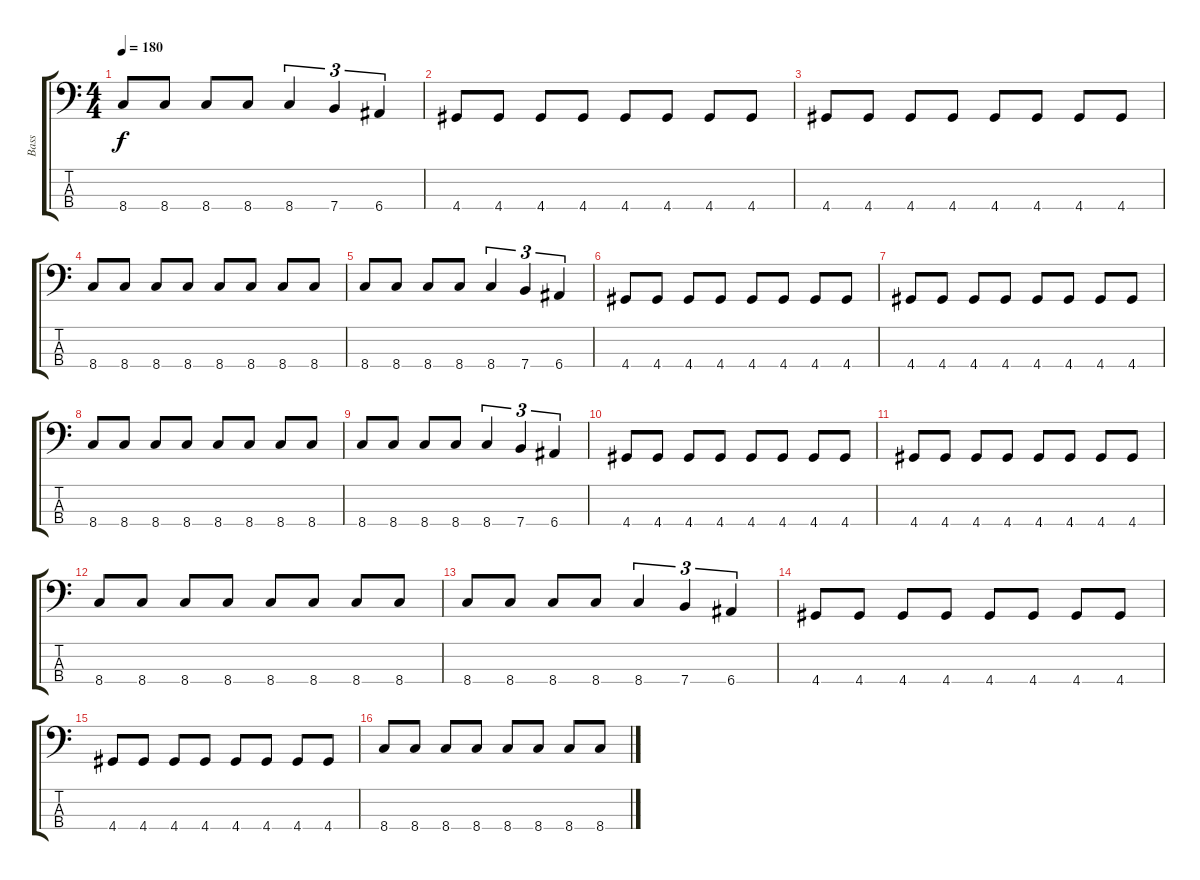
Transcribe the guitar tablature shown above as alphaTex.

\track ("Bass" "Bass") {instrument electricbasspick}
\staff {score tabs}
\tuning (G2 D2 A1 E1) {hide}
\ts (4 4)
\tempo 180
\clef f4
\ks c
8.4.8{dy f} 8.4.8 8.4.8 8.4.8 8.4.4{tu (3 2)} 7.4.4{tu (3 2)} 6.4.4{tu (3 2)} |
4.4.8 4.4.8 4.4.8 4.4.8 4.4.8 4.4.8 4.4.8 4.4.8 |
4.4.8 4.4.8 4.4.8 4.4.8 4.4.8 4.4.8 4.4.8 4.4.8 |
8.4.8 8.4.8 8.4.8 8.4.8 8.4.8 8.4.8 8.4.8 8.4.8 |
8.4.8 8.4.8 8.4.8 8.4.8 8.4.4{tu (3 2)} 7.4.4{tu (3 2)} 6.4.4{tu (3 2)} |
4.4.8 4.4.8 4.4.8 4.4.8 4.4.8 4.4.8 4.4.8 4.4.8 |
4.4.8 4.4.8 4.4.8 4.4.8 4.4.8 4.4.8 4.4.8 4.4.8 |
8.4.8 8.4.8 8.4.8 8.4.8 8.4.8 8.4.8 8.4.8 8.4.8 |
8.4.8 8.4.8 8.4.8 8.4.8 8.4.4{tu (3 2)} 7.4.4{tu (3 2)} 6.4.4{tu (3 2)} |
4.4.8 4.4.8 4.4.8 4.4.8 4.4.8 4.4.8 4.4.8 4.4.8 |
4.4.8 4.4.8 4.4.8 4.4.8 4.4.8 4.4.8 4.4.8 4.4.8 |
8.4.8 8.4.8 8.4.8 8.4.8 8.4.8 8.4.8 8.4.8 8.4.8 |
8.4.8 8.4.8 8.4.8 8.4.8 8.4.4{tu (3 2)} 7.4.4{tu (3 2)} 6.4.4{tu (3 2)} |
4.4.8 4.4.8 4.4.8 4.4.8 4.4.8 4.4.8 4.4.8 4.4.8 |
4.4.8 4.4.8 4.4.8 4.4.8 4.4.8 4.4.8 4.4.8 4.4.8 |
8.4.8 8.4.8 8.4.8 8.4.8 8.4.8 8.4.8 8.4.8 8.4.8
